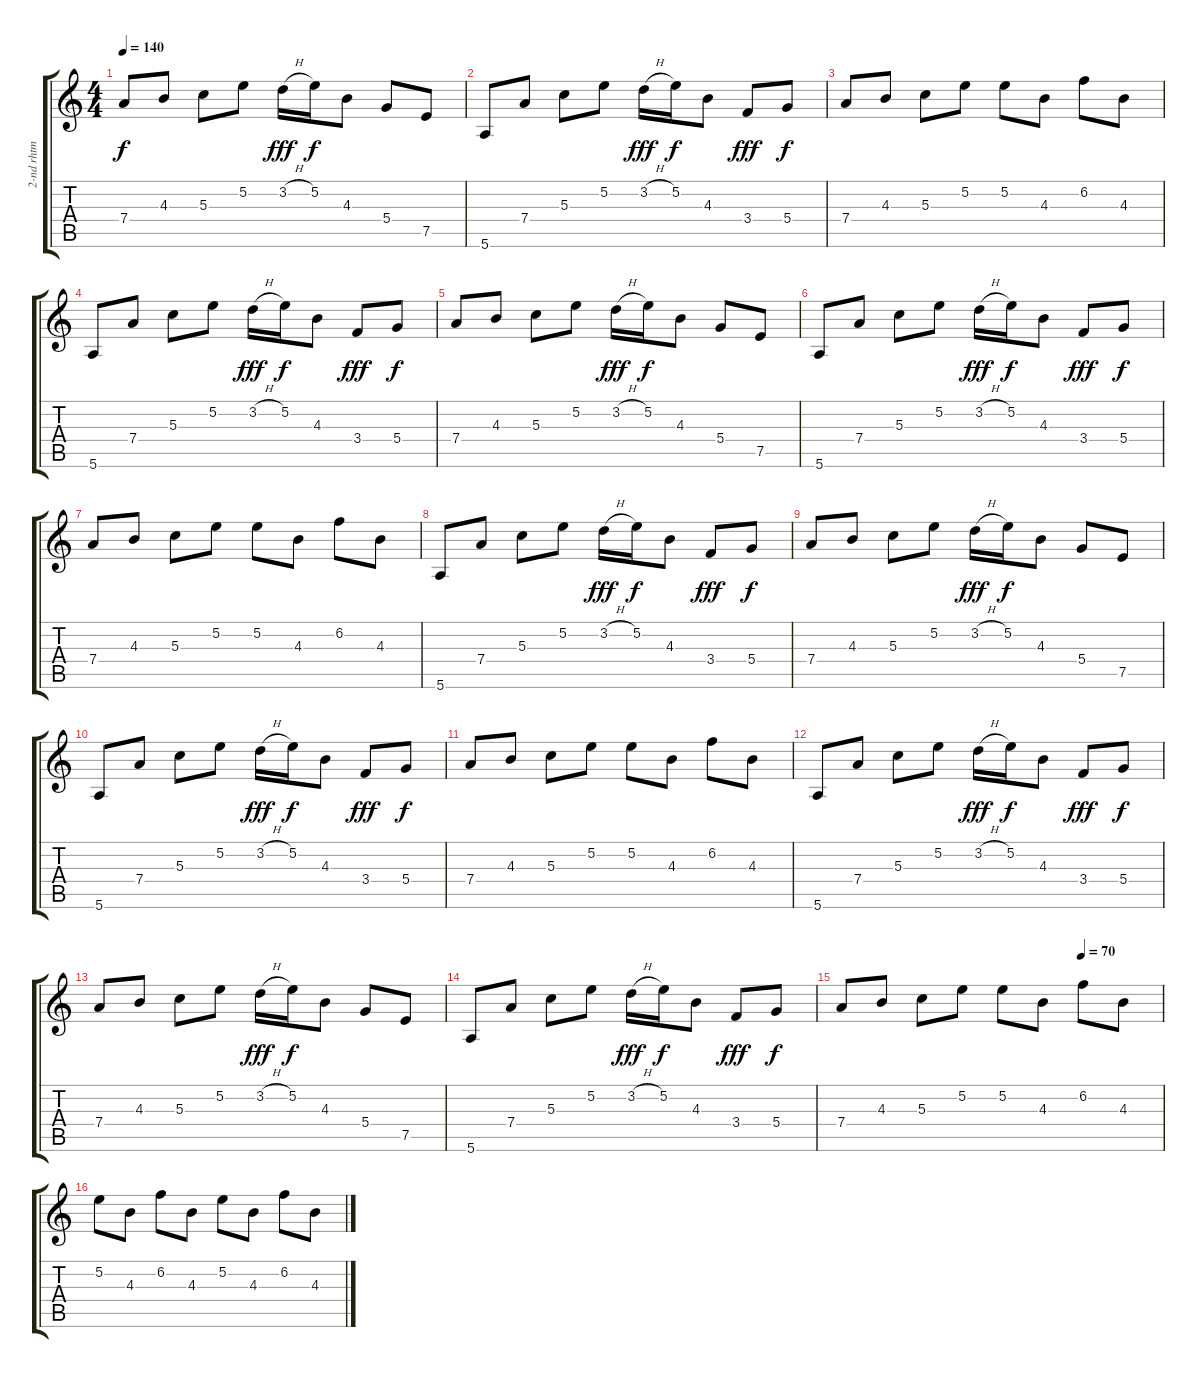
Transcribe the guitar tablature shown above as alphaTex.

\track ("2-nd rhtm gtr" "2-nd rhtm ") {instrument overdrivenguitar}
\staff {score tabs}
\tuning (E4 B3 G3 D3 A2 E2) {hide}
\ts (4 4)
\tempo 140
\clef g2
\ks c
7.4.8{dy f} 4.3.8 5.3.8 5.2.8 3.2{h}.16{dy fff} 5.2.16{dy f} 4.3.8 5.4.8 7.5.8 |
5.6.8 7.4.8 5.3.8 5.2.8 3.2{h}.16{dy fff} 5.2.16{dy f} 4.3.8 3.4.8{dy fff} 5.4.8{dy f} |
7.4.8 4.3.8 5.3.8 5.2.8 5.2.8 4.3.8 6.2.8 4.3.8 |
5.6.8 7.4.8 5.3.8 5.2.8 3.2{h}.16{dy fff} 5.2.16{dy f} 4.3.8 3.4.8{dy fff} 5.4.8{dy f} |
7.4.8 4.3.8 5.3.8 5.2.8 3.2{h}.16{dy fff} 5.2.16{dy f} 4.3.8 5.4.8 7.5.8 |
5.6.8 7.4.8 5.3.8 5.2.8 3.2{h}.16{dy fff} 5.2.16{dy f} 4.3.8 3.4.8{dy fff} 5.4.8{dy f} |
7.4.8 4.3.8 5.3.8 5.2.8 5.2.8 4.3.8 6.2.8 4.3.8 |
5.6.8 7.4.8 5.3.8 5.2.8 3.2{h}.16{dy fff} 5.2.16{dy f} 4.3.8 3.4.8{dy fff} 5.4.8{dy f} |
7.4.8 4.3.8 5.3.8 5.2.8 3.2{h}.16{dy fff} 5.2.16{dy f} 4.3.8 5.4.8 7.5.8 |
5.6.8 7.4.8 5.3.8 5.2.8 3.2{h}.16{dy fff} 5.2.16{dy f} 4.3.8 3.4.8{dy fff} 5.4.8{dy f} |
7.4.8 4.3.8 5.3.8 5.2.8 5.2.8 4.3.8 6.2.8 4.3.8 |
5.6.8 7.4.8 5.3.8 5.2.8 3.2{h}.16{dy fff} 5.2.16{dy f} 4.3.8 3.4.8{dy fff} 5.4.8{dy f} |
7.4.8 4.3.8 5.3.8 5.2.8 3.2{h}.16{dy fff} 5.2.16{dy f} 4.3.8 5.4.8 7.5.8 |
5.6.8 7.4.8 5.3.8 5.2.8 3.2{h}.16{dy fff} 5.2.16{dy f} 4.3.8 3.4.8{dy fff} 5.4.8{dy f} |
\tempo (70 0.75)
7.4.8 4.3.8 5.3.8 5.2.8 5.2.8 4.3.8 6.2.8 4.3.8 |
5.2.8 4.3.8 6.2.8 4.3.8 5.2.8 4.3.8 6.2.8 4.3.8
